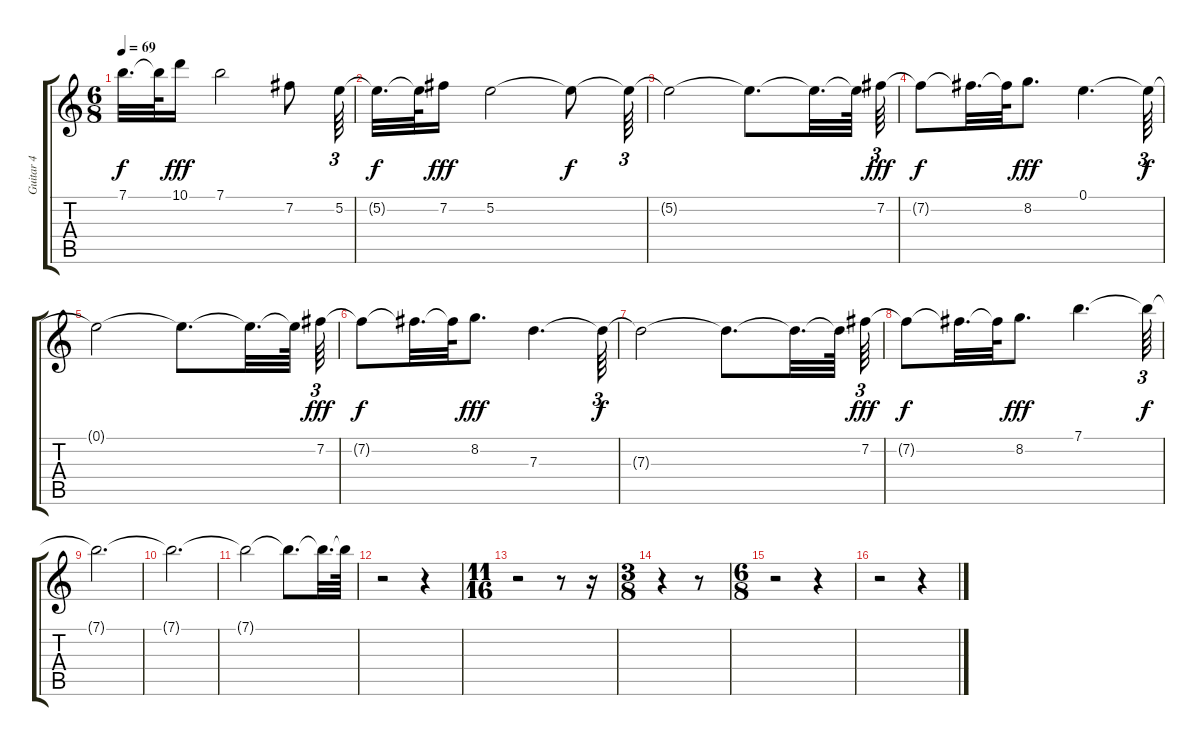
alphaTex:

\track ("Guitar 4" "Guitar 4") {instrument distortionguitar}
\staff {score tabs}
\tuning (E4 B3 G3 D3 A2 E2) {hide}
\ts (6 8)
\tempo 69
\clef g2
\ks c
7.1{t}.32{d dy f} 7.1{t}.64 10.1.16{dy fff} 7.1.2 7.2.8 5.2.64{tu (3 2)} |
5.2{t}.32{d dy f} 5.2{t}.64 7.2.16{dy fff} 5.2.2 5.2{t}.8{dy f} 5.2{t}.64{tu (3 2)} |
5.2{t}.2 5.2{t}.8{d} 5.2{t}.32{d} 5.2{t}.64 7.2.64{tu (3 2) dy fff} |
7.2{t}.8{dy f} 7.2{t}.32{d} 7.2{t}.64 8.2.8{d dy fff} 0.1.4{d} 0.1{t}.64{tu (3 2) dy f} |
0.1{t}.2 0.1{t}.8{d} 0.1{t}.32{d} 0.1{t}.64 7.2.64{tu (3 2) dy fff} |
7.2{t}.8{dy f} 7.2{t}.32{d} 7.2{t}.64 8.2.8{d dy fff} 7.3.4{d} 7.3{t}.64{tu (3 2) dy f} |
7.3{t}.2 7.3{t}.8{d} 7.3{t}.32{d} 7.3{t}.64 7.2.64{tu (3 2) dy fff} |
7.2{t}.8{dy f} 7.2{t}.32{d} 7.2{t}.64 8.2.8{d dy fff} 7.1.4{d} 7.1{t}.64{tu (3 2) dy f} |
7.1{t}.2{d} |
7.1{t}.2{d} |
7.1{t}.2 7.1{t}.8{d} 7.1{t}.32{d} 7.1{t}.64 |
r.2 r.4 |
\ts (11 16)
r.2 r.8 r.16 |
\ts (3 8)
r.4 r.8 |
\ts (6 8)
r.2 r.4 |
r.2 r.4
